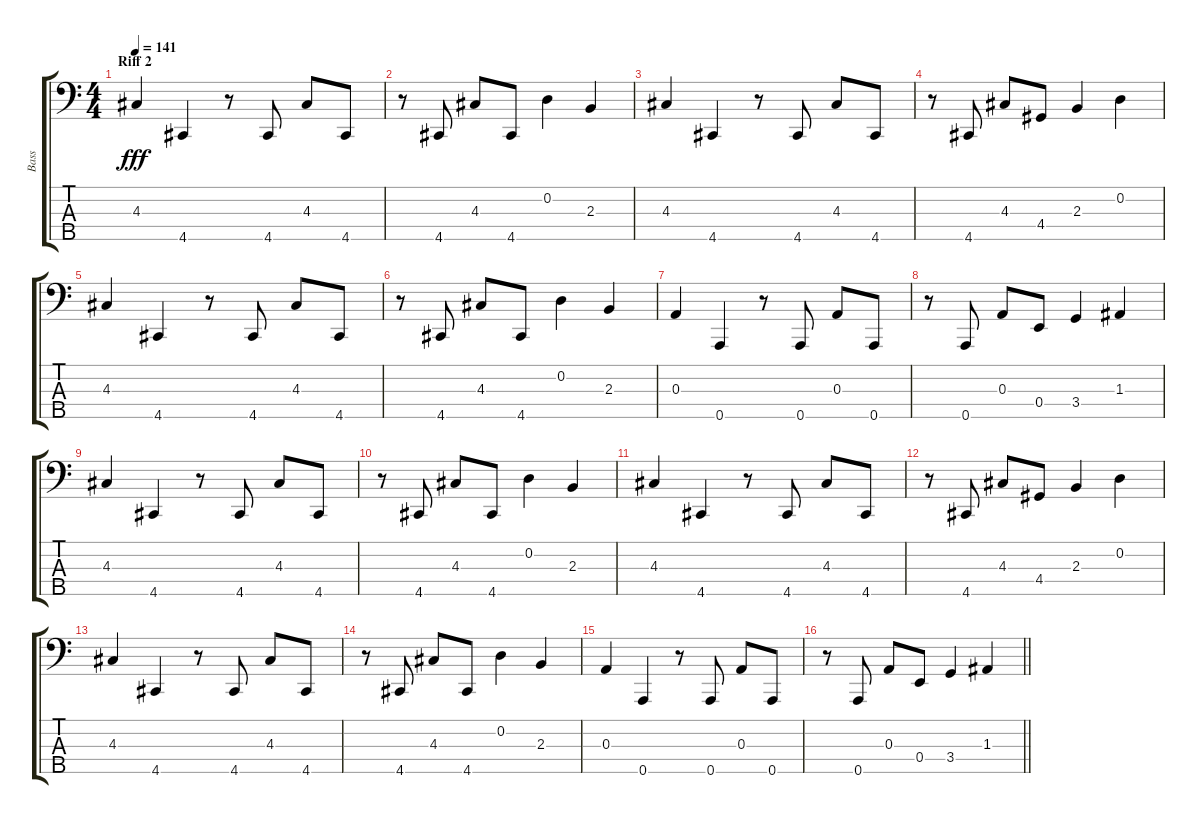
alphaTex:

\track ("Bass" "Bass") {instrument electricbasspick}
\staff {score tabs}
\tuning (G2 D2 A1 E1 A0) {hide}
\ts (4 4)
\section ("" "Riff 2")
\tempo 141
\clef f4
\ks c
4.3.4{dy fff} 4.5.4 r.8 4.5.8 4.3.8 4.5.8 |
r.8 4.5.8 4.3.8 4.5.8 0.2.4 2.3.4 |
4.3.4 4.5.4 r.8 4.5.8 4.3.8 4.5.8 |
r.8 4.5.8 4.3.8 4.4.8 2.3.4 0.2.4 |
4.3.4 4.5.4 r.8 4.5.8 4.3.8 4.5.8 |
r.8 4.5.8 4.3.8 4.5.8 0.2.4 2.3.4 |
0.3.4 0.5.4 r.8 0.5.8 0.3.8 0.5.8 |
r.8 0.5.8 0.3.8 0.4.8 3.4.4 1.3.4 |
4.3.4 4.5.4 r.8 4.5.8 4.3.8 4.5.8 |
r.8 4.5.8 4.3.8 4.5.8 0.2.4 2.3.4 |
4.3.4 4.5.4 r.8 4.5.8 4.3.8 4.5.8 |
r.8 4.5.8 4.3.8 4.4.8 2.3.4 0.2.4 |
4.3.4 4.5.4 r.8 4.5.8 4.3.8 4.5.8 |
r.8 4.5.8 4.3.8 4.5.8 0.2.4 2.3.4 |
0.3.4 0.5.4 r.8 0.5.8 0.3.8 0.5.8 |
\barLineRight lightlight
r.8 0.5.8 0.3.8 0.4.8 3.4.4 1.3.4
